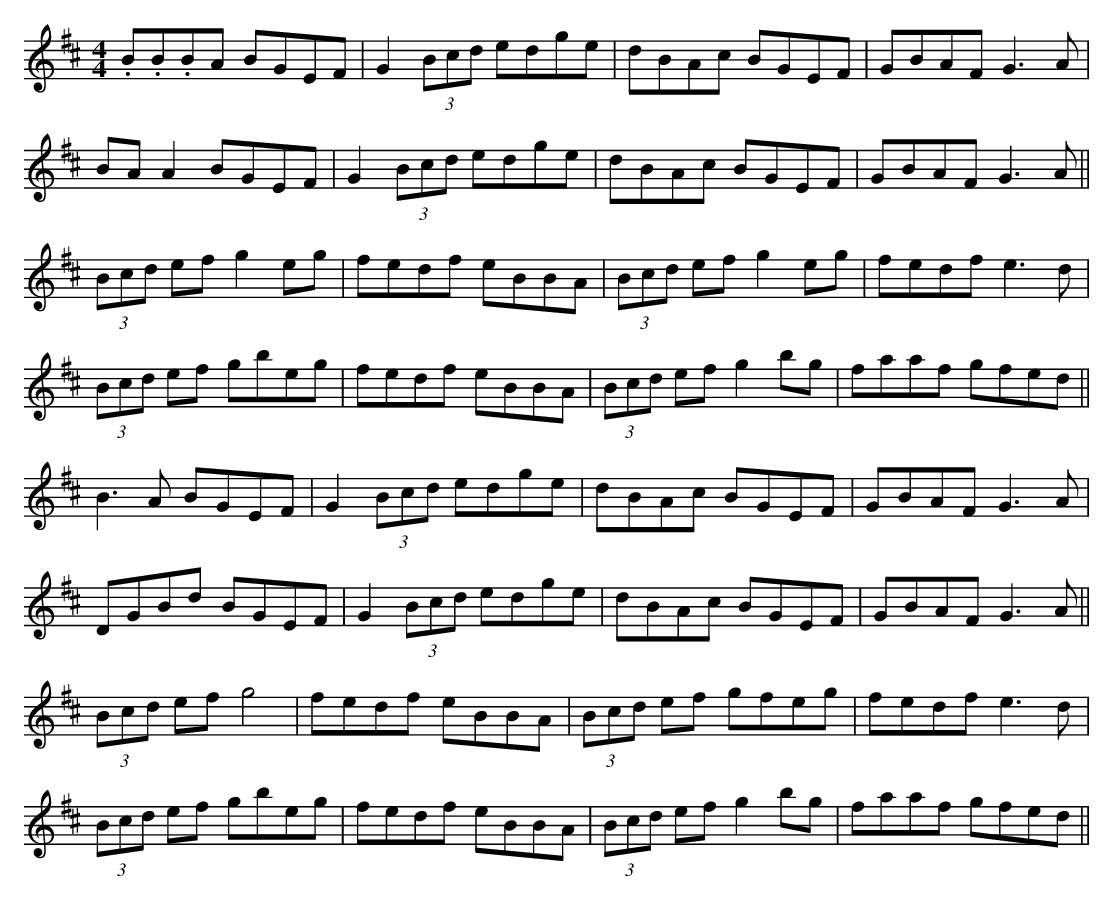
X:1
M:4/4
K:D
.B.B.BA BGEF|G2 (3Bcd edge|dBAc BGEF|GBAF G3A|
BA A2 BGEF|G2 (3Bcd edge|dBAc BGEF|GBAF G3A||
(3Bcd ef g2 eg|fedf eBBA|(3Bcd ef g2 eg|fedf e3d|
(3Bcd ef gbeg|fedf eBBA|(3Bcd ef g2 bg|faaf gfed||
B3A BGEF|G2 (3Bcd edge|dBAc BGEF|GBAF G3A|
DGBd BGEF|G2 (3Bcd edge|dBAc BGEF|GBAF G3A||
(3Bcd ef g4|fedf eBBA|(3Bcd ef gfeg|fedf e3d|
(3Bcd ef gbeg|fedf eBBA|(3Bcd ef g2 bg|faaf gfed||
